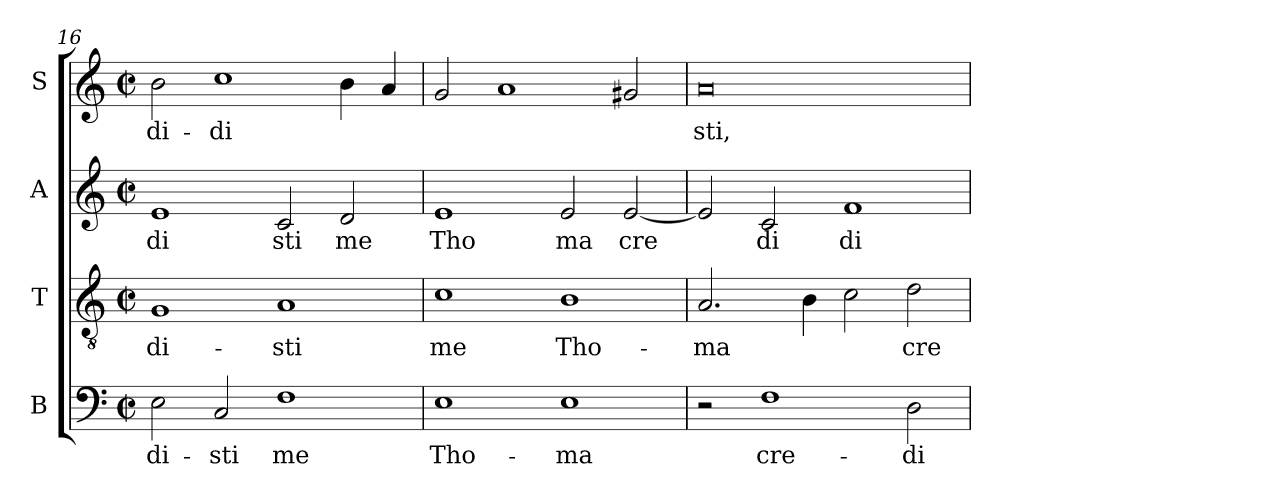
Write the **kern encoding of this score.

**kern	**text	**kern	**text	**kern	**text	**kern	**text
*part4	*part4	*part3	*part3	*part2	*part2	*part1	*part1
*staff4	*staff4	*staff3	*staff3	*staff2	*staff2	*staff1	*staff1
*I"B	*	*I"T	*	*I"A	*	*I"S	*
*clefF4	*	*clefGv2	*	*clefG2	*	*clefG2	*
*k[]	*	*k[]	*	*k[]	*	*k[]	*
*C:	*	*C:	*	*C:	*	*C:	*
*M2/2	*	*M2/2	*	*M2/2	*	*M2/2	*
*met(c|)	*	*met(c|)	*	*met(c|)	*	*met(c|)	*
=16	=16	=16	=16	=16	=16	=16	=16
!	!LO:LY:b:cj	!	!LO:LY:b:cj	!	!LO:LY:b:cj	!	!LO:LY:b:cj
2E\	-di-	1G	-di-	1e	di	2b\	-di-
!	!LO:LY:b:cj	!	!	!	!	!	!LO:LY:b:cj
2C/	-sti	.	.	.	.	1cc	-di-
!	!LO:LY:b:cj	!	!LO:LY:b:cj	!	!LO:LY:b:cj	!	!
1F	me	1A	-sti	2c/	sti	.	.
!	!	!	!	!	!LO:LY:b:cj	!	!LO:LY:b:cj
.	.	.	.	2d/	me	4b\	--
!	!	!	!	!	!	!	!LO:LY:b:cj
.	.	.	.	.	.	4a/	--
=17	=17	=17	=17	=17	=17	=17	=17
!	!LO:LY:b:cj	!	!LO:LY:b:cj	!	!LO:LY:b:cj	!	!LO:LY:b:cj
1E	Tho-	1c	me	1e	Tho	2g/	--
!	!	!	!	!	!	!	!LO:LY:b:cj
.	.	.	.	.	.	1a	--
!	!LO:LY:b:cj	!	!LO:LY:b:cj	!	!LO:LY:b:cj	!	!
1E	-ma	1B	Tho-	2e/	ma	.	.
!	!	!	!	!	!LO:LY:b:cj	!	!LO:LY:b:cj
.	.	.	.	[<2e/	cre	2g#/	--
=18	=18	=18	=18	=18	=18	=18	=18
!	!	!	!LO:LY:b:cj	!	!LO:LY:b:cj	!	!LO:LY:b:cj
2r	.	2.A/	-ma	2e/]	.	0a	-sti,
!	!LO:LY:b:cj	!	!	!	!LO:LY:b:cj	!	!
1F	cre-	.	.	2c/	di	.	.
!	!	!	!LO:LY:b:cj	!	!	!	!
.	.	4B\	.	.	.	.	.
!	!	!	!LO:LY:b:cj	!	!LO:LY:b:cj	!	!
.	.	2c\	.	1f	di	.	.
!	!LO:LY:b:cj	!	!LO:LY:b:cj	!	!	!	!
2D\	-di-	2d\	cre-	.	.	.	.
=	=	=	=	=	=	=	=
*-	*-	*-	*-	*-	*-	*-	*-
